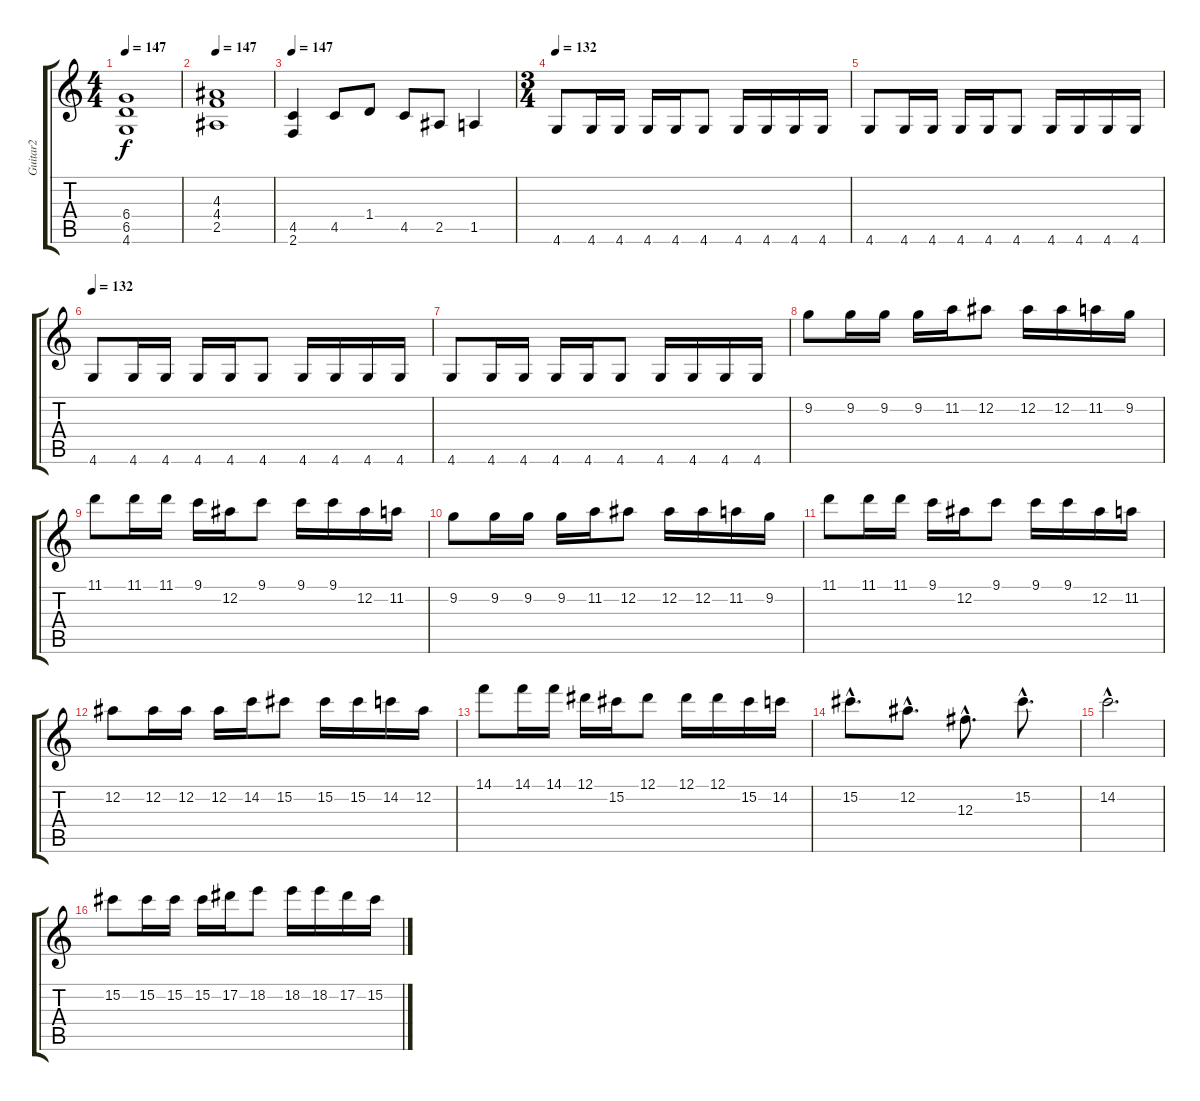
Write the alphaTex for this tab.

\track ("Guitar2" "Guitar2") {instrument overdrivenguitar}
\staff {score tabs}
\tuning (Eb4 Bb3 Gb3 Db3 Ab2 Eb2) {hide}
\ts (4 4)
\tempo 147
\clef g2
\ks c
(6.4{t} 6.5{t} 4.6{t}).1{dy f} |
\tempo 141
\tempo 147
(4.3 4.4 2.5).1 |
\tempo 147
(4.5 2.6).4 4.5.8 1.4.8 4.5.8 2.5.8 1.5.4 |
\ts (3 4)
\tempo 132
4.6.8 4.6.16 4.6.16 4.6.16 4.6.16 4.6.8 4.6.16 4.6.16 4.6.16 4.6.16 |
4.6.8 4.6.16 4.6.16 4.6.16 4.6.16 4.6.8 4.6.16 4.6.16 4.6.16 4.6.16 |
\tempo 132
4.6.8 4.6.16 4.6.16 4.6.16 4.6.16 4.6.8 4.6.16 4.6.16 4.6.16 4.6.16 |
4.6.8 4.6.16 4.6.16 4.6.16 4.6.16 4.6.8 4.6.16 4.6.16 4.6.16 4.6.16 |
9.2.8 9.2.16 9.2.16 9.2.16 11.2.16 12.2.8 12.2.16 12.2.16 11.2.16 9.2.16 |
11.1.8 11.1.16 11.1.16 9.1.16 12.2.16 9.1.8 9.1.16 9.1.16 12.2.16 11.2.16 |
9.2.8 9.2.16 9.2.16 9.2.16 11.2.16 12.2.8 12.2.16 12.2.16 11.2.16 9.2.16 |
11.1.8 11.1.16 11.1.16 9.1.16 12.2.16 9.1.8 9.1.16 9.1.16 12.2.16 11.2.16 |
12.2.8 12.2.16 12.2.16 12.2.16 14.2.16 15.2.8 15.2.16 15.2.16 14.2.16 12.2.16 |
14.1.8 14.1.16 14.1.16 12.1.16 15.2.16 12.1.8 12.1.16 12.1.16 15.2.16 14.2.16 |
15.2{hac}.8{d} 12.2{hac}.8{d} 12.3{hac}.8{d} 15.2{hac}.8{d} |
14.2{hac}.2{d} |
15.2.8 15.2.16 15.2.16 15.2.16 17.2.16 18.2.8 18.2.16 18.2.16 17.2.16 15.2.16
